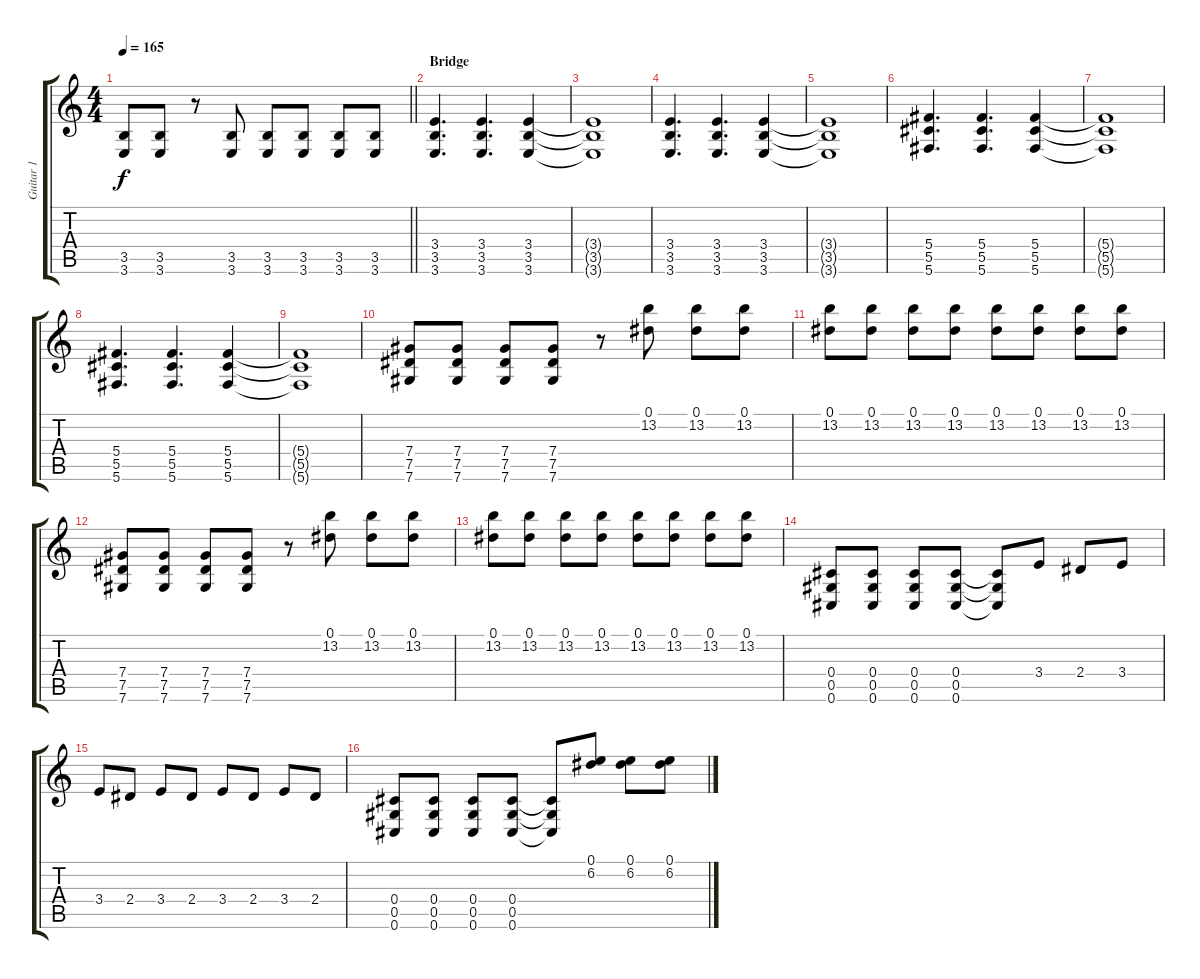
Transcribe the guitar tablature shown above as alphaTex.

\track ("Guitar 1" "Guitar 1") {instrument distortionguitar}
\staff {score tabs}
\tuning (Eb4 Bb3 Gb3 Db3 Ab2 Db2) {hide}
\ts (4 4)
\tempo 165
\clef g2
\barLineRight lightlight
\ks c
(3.5{t} 3.6{t}).8{dy f} (3.5 3.6).8 r.8 (3.5 3.6).8 (3.5 3.6).8 (3.5 3.6).8 (3.5 3.6).8 (3.5 3.6).8 |
\section ("" "Bridge")
(3.4 3.5 3.6).4{d} (3.4 3.5 3.6).4{d} (3.4 3.5 3.6).4 |
(3.4{t} 3.5{t} 3.6{t}).1 |
(3.4 3.5 3.6).4{d} (3.4 3.5 3.6).4{d} (3.4 3.5 3.6).4 |
(3.4{t} 3.5{t} 3.6{t}).1 |
(5.4 5.5 5.6).4{d} (5.4 5.5 5.6).4{d} (5.4 5.5 5.6).4 |
(5.4{t} 5.5{t} 5.6{t}).1 |
(5.4 5.5 5.6).4{d} (5.4 5.5 5.6).4{d} (5.4 5.5 5.6).4 |
(5.4{t} 5.5{t} 5.6{t}).1 |
(7.4 7.5 7.6).8 (7.4 7.5 7.6).8 (7.4 7.5 7.6).8 (7.4 7.5 7.6).8 r.8 (0.1 13.2).8 (0.1 13.2).8 (0.1 13.2).8 |
(0.1 13.2).8 (0.1 13.2).8 (0.1 13.2).8 (0.1 13.2).8 (0.1 13.2).8 (0.1 13.2).8 (0.1 13.2).8 (0.1 13.2).8 |
(7.4 7.5 7.6).8 (7.4 7.5 7.6).8 (7.4 7.5 7.6).8 (7.4 7.5 7.6).8 r.8 (0.1 13.2).8 (0.1 13.2).8 (0.1 13.2).8 |
(0.1 13.2).8 (0.1 13.2).8 (0.1 13.2).8 (0.1 13.2).8 (0.1 13.2).8 (0.1 13.2).8 (0.1 13.2).8 (0.1 13.2).8 |
(0.4 0.5 0.6).8 (0.4 0.5 0.6).8 (0.4 0.5 0.6).8 (0.4 0.5 0.6).8 (0.4{t} 0.5{t} 0.6{t}).8 3.4.8 2.4.8 3.4.8 |
3.4.8 2.4.8 3.4.8 2.4.8 3.4.8 2.4.8 3.4.8 2.4.8 |
(0.4 0.5 0.6).8 (0.4 0.5 0.6).8 (0.4 0.5 0.6).8 (0.4 0.5 0.6).8 (0.4{t} 0.5{t} 0.6{t}).8 (0.1 6.2).8 (0.1 6.2).8 (0.1 6.2).8
